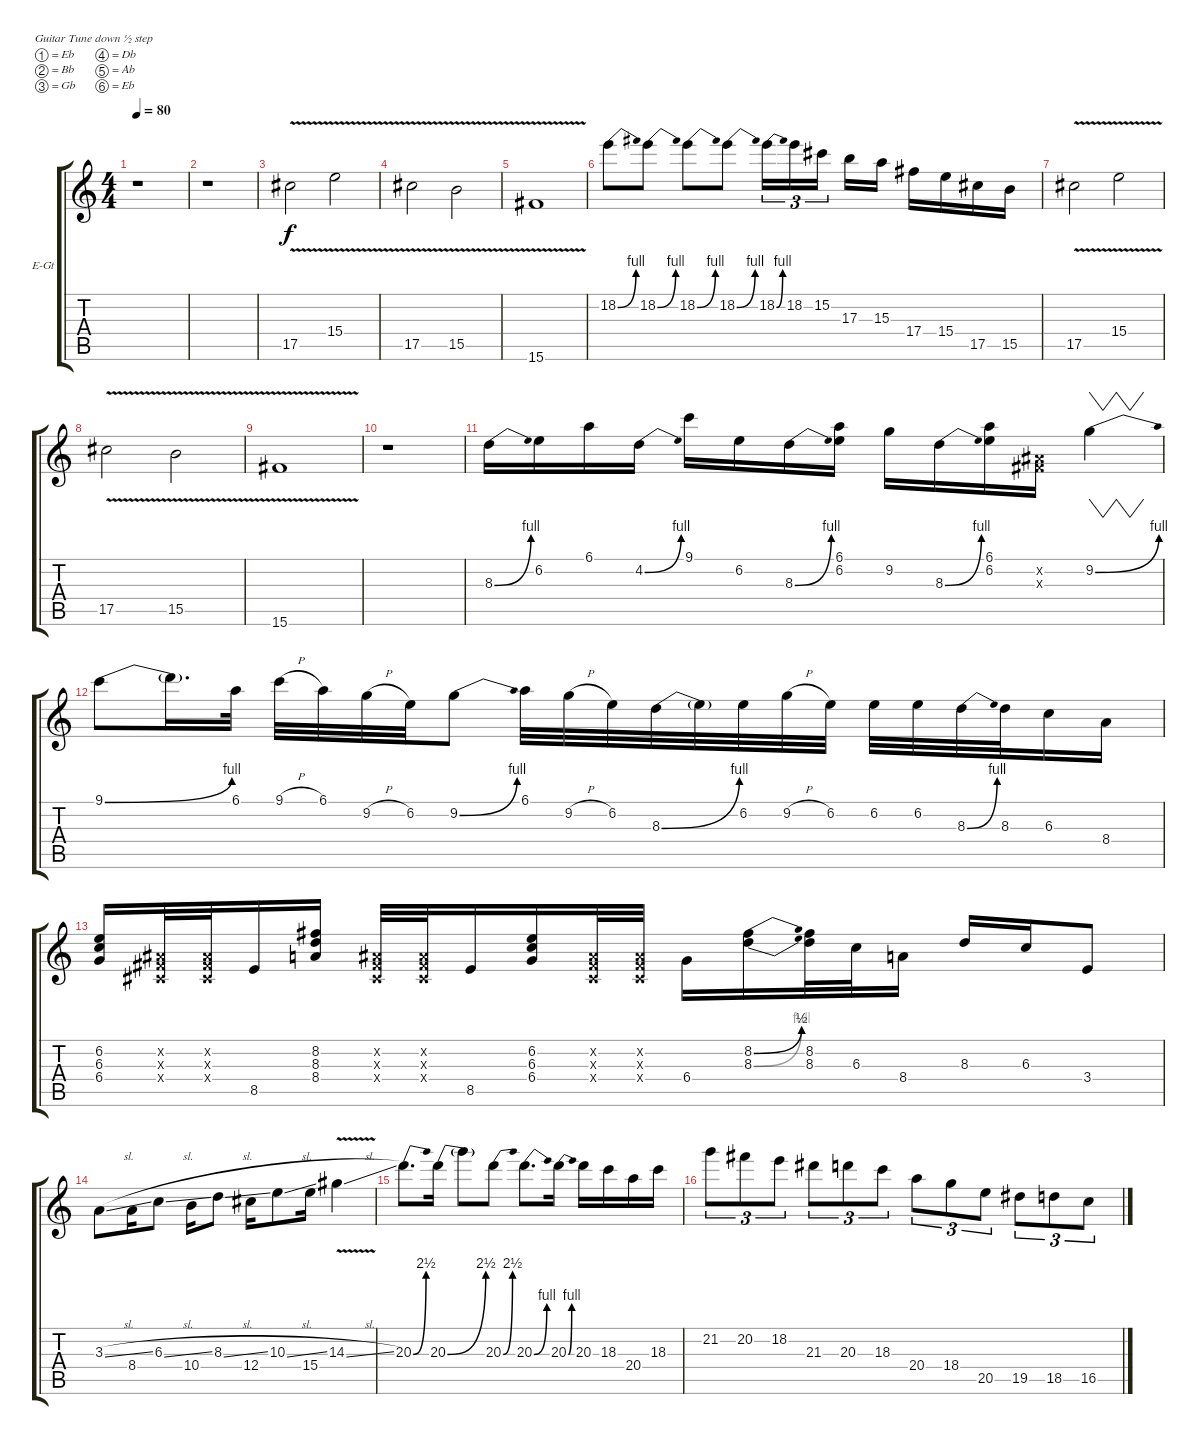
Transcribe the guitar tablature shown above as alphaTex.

\bracketExtendMode groupsimilarinstruments
\firstSystemTrackNameOrientation horizontal
\otherSystemsTrackNameOrientation horizontal
\track ("Distortion Guitar" "E-Gt") {instrument acousticgrandpiano}
\staff {score tabs}
\tuning (Eb4 Bb3 Gb3 Db3 Ab2 Eb2)
\displaytranspose 12
\ts (4 4)
\tempo 80
\clef g2
\ks c
r.1{dy f} |
r.1 |
17.5{v}.2 15.4{v}.2 |
17.5{v}.2 15.5{v}.2 |
15.6{v}.1 |
18.2{be (bend 0 0 60 4)}.8 18.2{be (bend 0 0 60 4)}.8 18.2{be (bend 0 0 60 4)}.8 18.2{be (bend 0 0 60 4)}.8 18.2{be (bend 0 0 60 4)}.16{tu (3 2)} 18.2.16{tu (3 2)} 15.2.16{tu (3 2)} 17.3.16 15.3.16 17.4.16 15.4.16 17.5.16 15.5.16 |
17.5{v}.2 15.4{v}.2 |
17.5{v}.2 15.5{v}.2 |
15.6{v}.1 |
r.1 |
8.3{be (bend 0 0 60 4)}.16 6.2.16 6.1.16 4.2{be (bend 0 0 60 4)}.16 9.1.16 6.2.16 8.3{be (bend 0 0 60 4)}.16 (6.1 6.2).16 9.2.16 8.3{be (bend 0 0 60 4)}.16 (6.1 6.2).16 (0.2{x} 0.3{x}).16 9.2{be (bend 0 0 60 4)}.4{vw} |
9.1{be (bend 0 0 60 4)}.8 9.1{t}.16{d} 6.1.32 9.1{h}.32 6.1.32 9.2{h}.32 6.2.32 9.2{be (bend 0 0 60 4)}.8 6.1.32 9.2{h}.32 6.2.32 8.3{be (bend 0 0 60 4)}.32 8.3{t}.32 6.2.32 9.2{h}.32 6.2.32 6.2.32 6.2.32 8.3{be (bend 0 0 60 4)}.32 8.3.32 6.3.16 8.4.16 |
(6.2 6.3 6.4).16 (0.2{x} 0.3{x} 0.4{x}).32 (0.2{x} 0.3{x} 0.4{x}).32 8.5.16 (8.2 8.3 8.4).16 (0.2{x} 0.3{x} 0.4{x}).32 (0.2{x} 0.3{x} 0.4{x}).32 8.5.16 (6.2 6.3 6.4).16 (0.2{x} 0.3{x} 0.4{x}).32 (0.2{x} 0.3{x} 0.4{x}).32 6.4.16 (8.2{be (bend 0 0 60 2)} 8.3{be (bend 0 0 60 4)}).16 (8.2 8.3).32 6.3.32 8.4.16 8.3.16 6.3.16 3.4.8 |
3.3{sl}.8 8.4.16 6.3{sl}.8 10.4.16 8.3{sl}.8 12.4.16 10.3{sl}.8 15.4.16 14.3{v sl}.4 |
20.3{be (bend 0 0 60 10)}.8{d} 20.3{be (bend 0 0 60 10)}.16 20.3{t}.8 20.3{be (bend 0 0 60 10)}.8 20.3{be (bend 0 0 60 4)}.8{d} 20.3{be (bend 0 0 60 4)}.16 20.3.16 18.3.16 20.4.16 18.3.16 |
21.2.8{tu (3 2)} 20.2.8{tu (3 2)} 18.2.8{tu (3 2)} 21.3.8{tu (3 2)} 20.3.8{tu (3 2)} 18.3.8{tu (3 2)} 20.4.8{tu (3 2)} 18.4.8{tu (3 2)} 20.5.8{tu (3 2)} 19.5.8{tu (3 2)} 18.5.8{tu (3 2)} 16.5.8{tu (3 2)}
